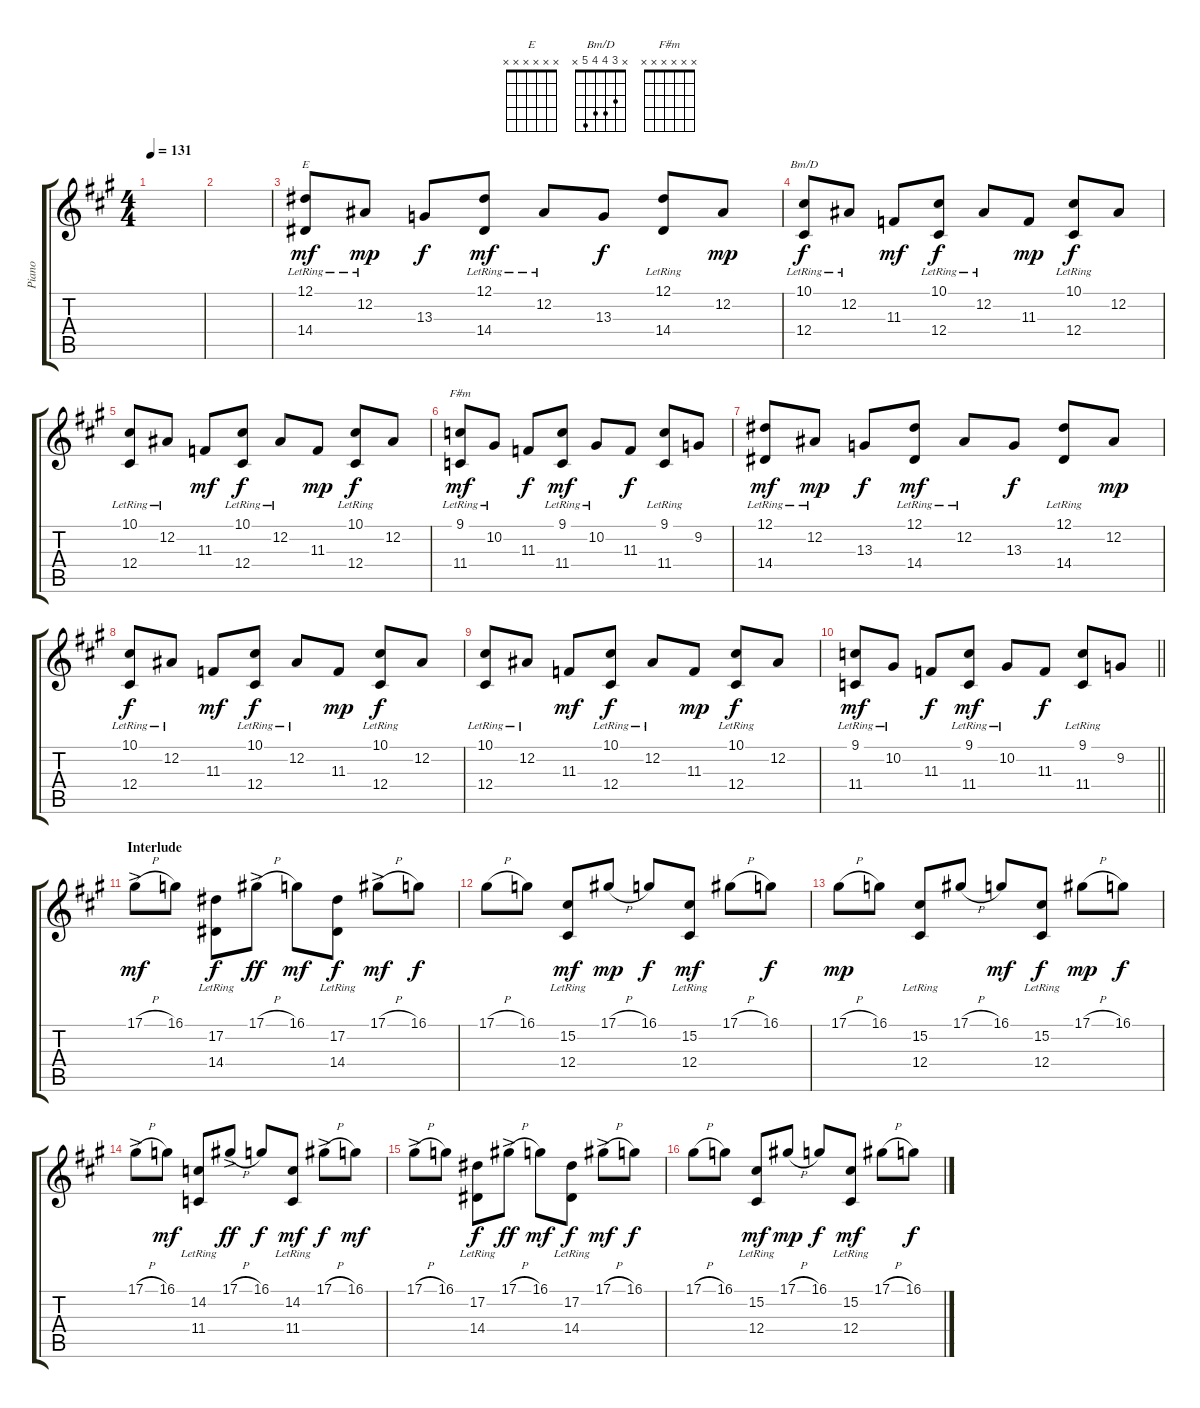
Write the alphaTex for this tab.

\track ("Piano" "Piano") {instrument acousticgrandpiano}
\staff {score tabs}
\tuning (Eb4 Bb3 Gb3 Db3 Ab2 Eb2) {hide}
\chord ("E" x x x x x x)
\chord ("Bm/D" x 3 4 4 5 x)
\chord ("F#m" x x x x x x)
\ts (4 4)
\tempo 131
\clef g2
\ks a
|
|
(12.1{lr} 14.4{lr}).8{ch "E" dy mf} 12.2{lr}.8{dy mp} 13.3.8{dy f} (12.1{lr} 14.4{lr}).8{dy mf} 12.2{lr}.8 13.3.8{dy f} (12.1{lr} 14.4{lr}).8 12.2.8{dy mp} |
(10.1{lr} 12.4{lr}).8{ch "Bm/D" dy f} 12.2{lr}.8 11.3.8{dy mf} (10.1{lr} 12.4{lr}).8{dy f} 12.2{lr}.8 11.3.8{dy mp} (10.1{lr} 12.4{lr}).8{dy f} 12.2.8 |
(10.1{lr} 12.4{lr}).8 12.2{lr}.8 11.3.8{dy mf} (10.1{lr} 12.4{lr}).8{dy f} 12.2{lr}.8 11.3.8{dy mp} (10.1{lr} 12.4{lr}).8{dy f} 12.2.8 |
(9.1{lr} 11.4{lr}).8{ch "F#m" dy mf} 10.2{lr}.8 11.3.8{dy f} (9.1{lr} 11.4{lr}).8{dy mf} 10.2{lr}.8 11.3.8{dy f} (9.1{lr} 11.4{lr}).8 9.2.8 |
(12.1{lr} 14.4{lr}).8{dy mf} 12.2{lr}.8{dy mp} 13.3.8{dy f} (12.1{lr} 14.4{lr}).8{dy mf} 12.2{lr}.8 13.3.8{dy f} (12.1{lr} 14.4{lr}).8 12.2.8{dy mp} |
(10.1{lr} 12.4{lr}).8{dy f} 12.2{lr}.8 11.3.8{dy mf} (10.1{lr} 12.4{lr}).8{dy f} 12.2{lr}.8 11.3.8{dy mp} (10.1{lr} 12.4{lr}).8{dy f} 12.2.8 |
(10.1{lr} 12.4{lr}).8 12.2{lr}.8 11.3.8{dy mf} (10.1{lr} 12.4{lr}).8{dy f} 12.2{lr}.8 11.3.8{dy mp} (10.1{lr} 12.4{lr}).8{dy f} 12.2.8 |
\barLineRight lightlight
(9.1{lr} 11.4{lr}).8{dy mf} 10.2{lr}.8 11.3.8{dy f} (9.1{lr} 11.4{lr}).8{dy mf} 10.2{lr}.8 11.3.8{dy f} (9.1{lr} 11.4{lr}).8 9.2.8 |
\section ("" "Interlude")
17.1{h ac}.8{dy mf} 16.1.8 (17.2{lr} 14.4{lr}).8{dy f} 17.1{h ac}.8{dy ff} 16.1.8{dy mf} (17.2{lr} 14.4{lr}).8{dy f} 17.1{h ac}.8{dy mf} 16.1.8{dy f} |
17.1{h}.8 16.1.8 (15.2{lr} 12.4{lr}).8{dy mf} 17.1{h}.8{dy mp} 16.1.8{dy f} (15.2{lr} 12.4{lr}).8{dy mf} 17.1{h}.8 16.1.8{dy f} |
17.1{h}.8{dy mp} 16.1.8 (15.2{lr} 12.4{lr}).8 17.1{h}.8 16.1.8{dy mf} (15.2{lr} 12.4{lr}).8{dy f} 17.1{h}.8{dy mp} 16.1.8{dy f} |
17.1{h ac}.8 16.1.8{dy mf} (14.2{lr} 11.4{lr}).8 17.1{h ac}.8{dy ff} 16.1.8{dy f} (14.2{lr} 11.4{lr}).8{dy mf} 17.1{h ac}.8{dy f} 16.1.8{dy mf} |
17.1{h ac}.8 16.1.8 (17.2{lr} 14.4{lr}).8{dy f} 17.1{h ac}.8{dy ff} 16.1.8{dy mf} (17.2{lr} 14.4{lr}).8{dy f} 17.1{h ac}.8{dy mf} 16.1.8{dy f} |
17.1{h}.8 16.1.8 (15.2{lr} 12.4{lr}).8{dy mf} 17.1{h}.8{dy mp} 16.1.8{dy f} (15.2{lr} 12.4{lr}).8{dy mf} 17.1{h}.8 16.1.8{dy f}
